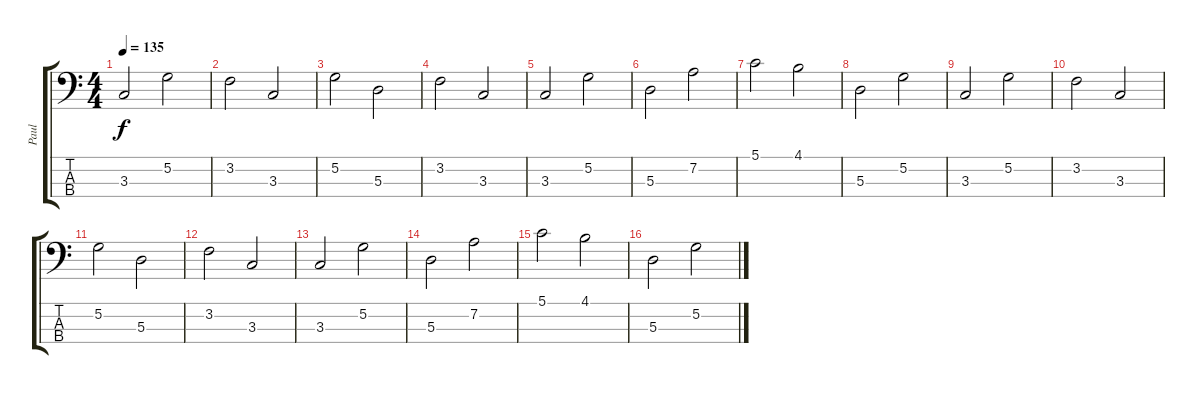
\track ("Paul" "Paul") {instrument electricbasspick}
\staff {score tabs}
\tuning (G2 D2 A1 E1) {hide}
\ts (4 4)
\tempo 135
\clef f4
\ks c
3.3.2{dy f instrument electricbasspick} 5.2.2 |
3.2.2 3.3.2 |
5.2.2 5.3.2 |
3.2.2 3.3.2 |
3.3.2 5.2.2 |
5.3.2 7.2.2 |
5.1.2 4.1.2 |
5.3.2 5.2.2 |
3.3.2 5.2.2 |
3.2.2 3.3.2 |
5.2.2 5.3.2 |
3.2.2 3.3.2 |
3.3.2 5.2.2 |
5.3.2 7.2.2 |
5.1.2 4.1.2 |
5.3.2 5.2.2
